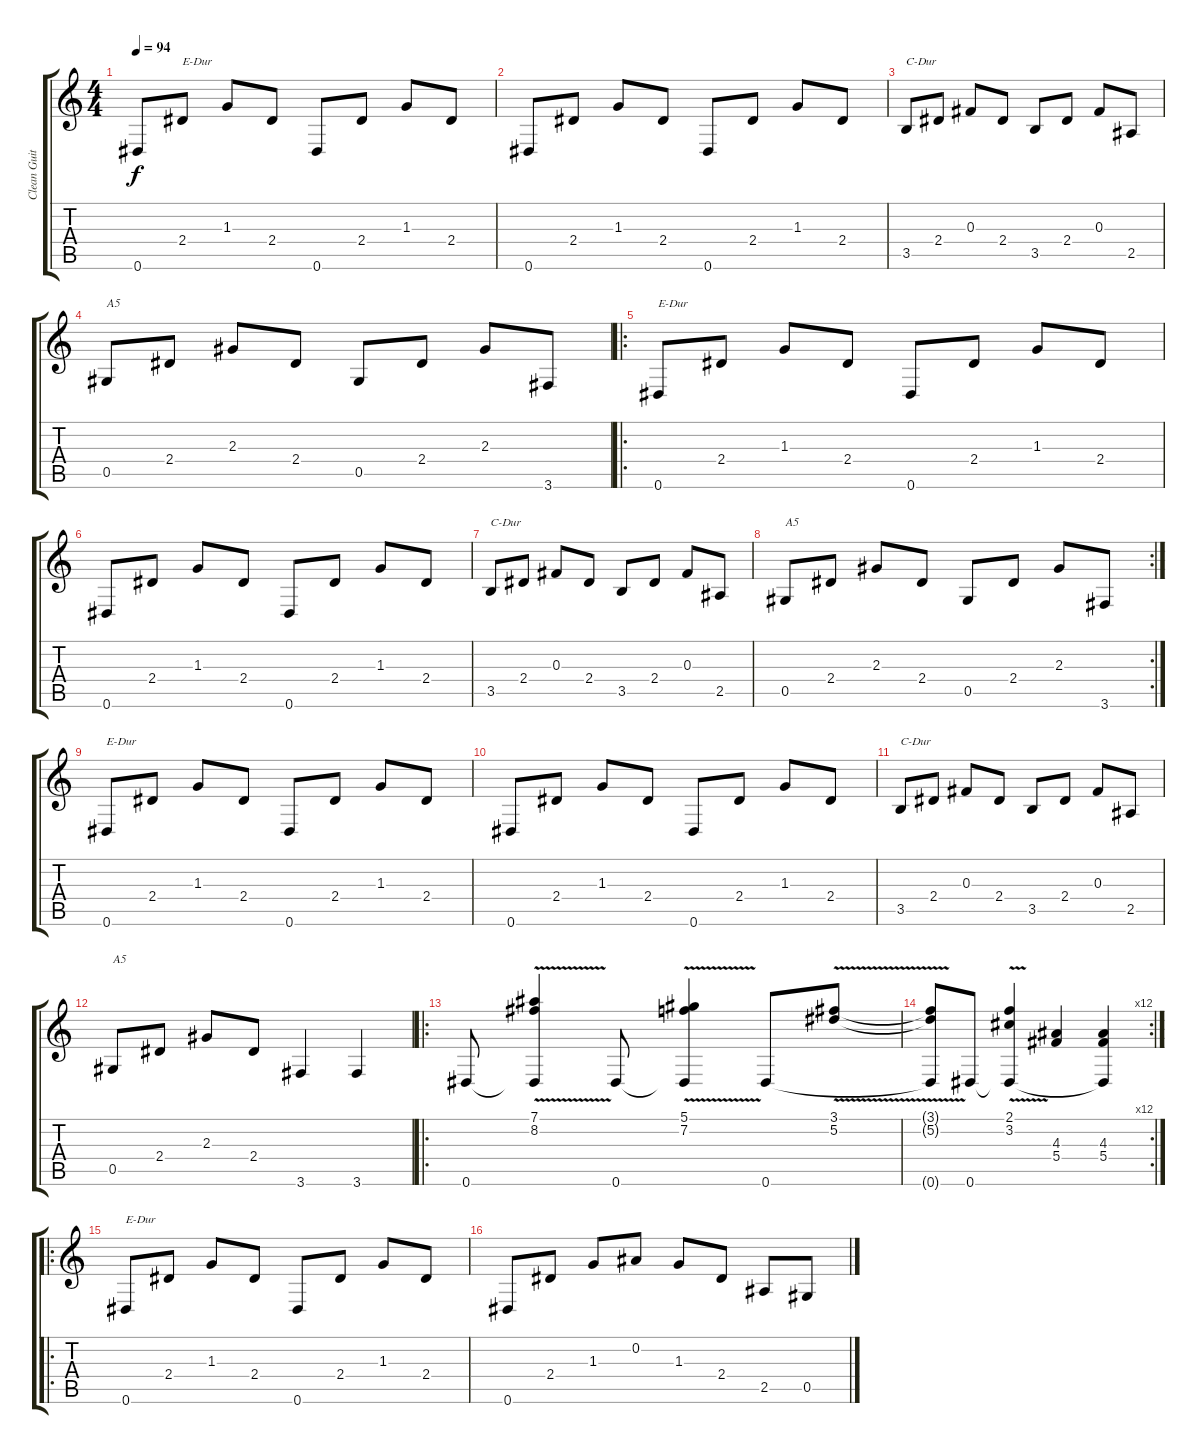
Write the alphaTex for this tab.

\track ("Clean Guitar" "Clean Guit") {instrument electricguitarjazz}
\staff {score tabs}
\tuning (Eb4 Bb3 Gb3 Db3 Ab2 Eb2) {hide}
\ts (4 4)
\tempo 94
\clef g2
\ks c
0.6.8{dy f instrument electricguitarjazz} 2.4.8{txt "E-Dur"} 1.3.8 2.4.8 0.6.8 2.4.8 1.3.8 2.4.8 |
0.6.8 2.4.8 1.3.8 2.4.8 0.6.8 2.4.8 1.3.8 2.4.8 |
3.5.8{txt "C-Dur"} 2.4.8 0.3.8 2.4.8 3.5.8 2.4.8 0.3.8 2.5.8 |
0.5.8{txt "A5"} 2.4.8 2.3.8 2.4.8 0.5.8 2.4.8 2.3.8 3.6.8 |
\ro
0.6.8{txt "E-Dur"} 2.4.8 1.3.8 2.4.8 0.6.8 2.4.8 1.3.8 2.4.8 |
0.6.8 2.4.8 1.3.8 2.4.8 0.6.8 2.4.8 1.3.8 2.4.8 |
3.5.8{txt "C-Dur"} 2.4.8 0.3.8 2.4.8 3.5.8 2.4.8 0.3.8 2.5.8 |
\rc 2
0.5.8{txt "A5"} 2.4.8 2.3.8 2.4.8 0.5.8 2.4.8 2.3.8 3.6.8 |
0.6.8{txt "E-Dur"} 2.4.8 1.3.8 2.4.8 0.6.8 2.4.8 1.3.8 2.4.8 |
0.6.8 2.4.8 1.3.8 2.4.8 0.6.8 2.4.8 1.3.8 2.4.8 |
3.5.8{txt "C-Dur"} 2.4.8 0.3.8 2.4.8 3.5.8 2.4.8 0.3.8 2.5.8 |
0.5.8{txt "A5"} 2.4.8 2.3.8 2.4.8 3.6.4 3.6.4 |
\ro
0.6.8 (7.1{v} 8.2 0.6{t}).4 0.6.8 (5.1{v} 7.2 0.6{t}).4 0.6.8 (3.1{v} 5.2).8 |
\rc 12
(3.1{t} 5.2{t} 0.6{t}).8 0.6.8 (2.1{v} 3.2 0.6{t}).4 (4.3 5.4).4 (4.3 5.4 0.6{t}).4 |
\ro
0.6.8{txt "E-Dur"} 2.4.8 1.3.8 2.4.8 0.6.8 2.4.8 1.3.8 2.4.8 |
0.6.8 2.4.8 1.3.8 0.2.8 1.3.8 2.4.8 2.5.8 0.5.8
